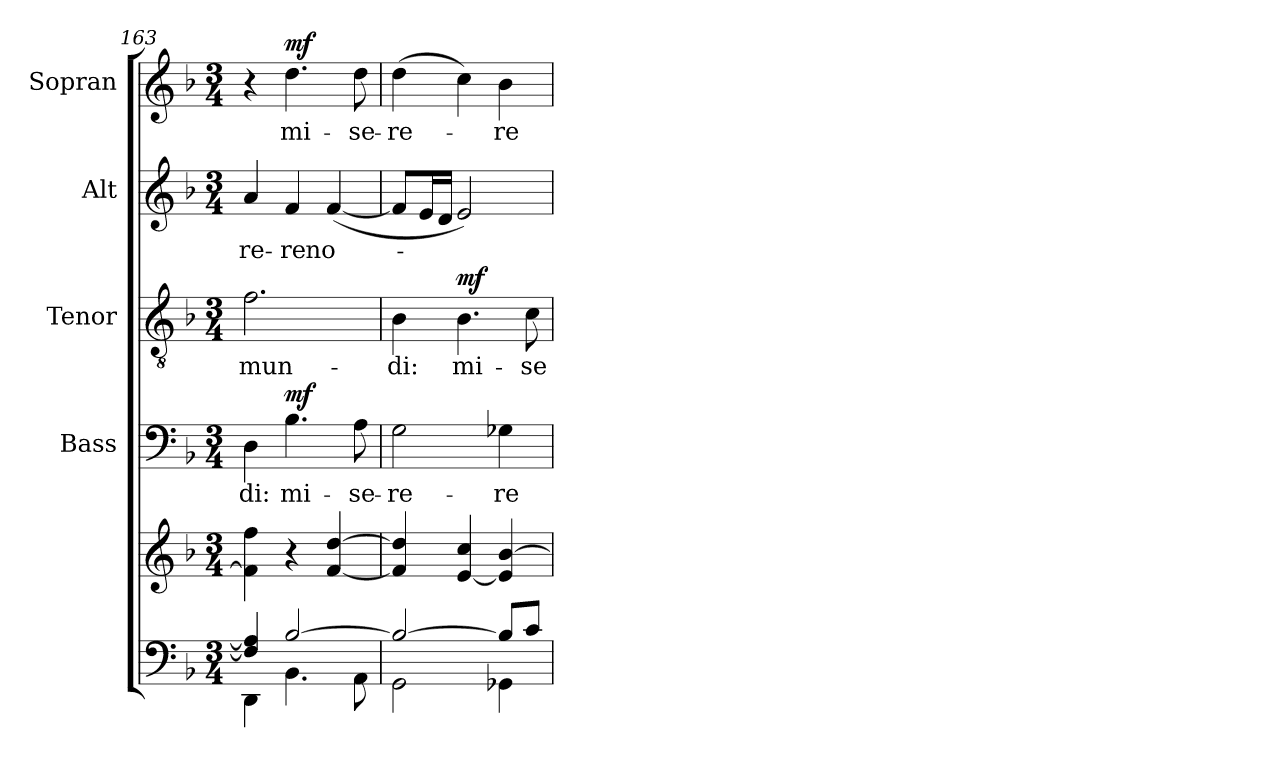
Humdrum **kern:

**kern	**kern	**kern	**text	**dynam	**kern	**text	**dynam	**kern	**text	**kern	**text	**dynam
*part5	*part5	*part4	*part4	*part4	*part3	*part3	*part3	*part2	*part2	*part1	*part1	*part1
*staff6	*staff5	*staff4	*staff4	*staff4	*staff3	*staff3	*staff3	*staff2	*staff2	*staff1	*staff1	*staff1
*	*	*I"Bass	*	*	*I"Tenor	*	*	*I"Alt	*	*I"Sopran	*	*
*	*	*I'B.	*	*	*I'T.	*	*	*I'A.	*	*I'S.	*	*
*clefF4	*clefG2	*clefF4	*	*	*clefGv2	*	*	*clefG2	*	*clefG2	*	*
*k[b-]	*k[b-]	*k[b-]	*	*	*k[b-]	*	*	*k[b-]	*	*k[b-]	*	*
*F:	*F:	*F:	*	*	*F:	*	*	*F:	*	*F:	*	*
*M3/4	*M3/4	*M3/4	*	*	*M3/4	*	*	*M3/4	*	*M3/4	*	*
=163	=163	=163	=163	=163	=163	=163	=163	=163	=163	=163	=163	=163
*^	*	*	*	*	*	*	*	*	*	*	*	*
!	!	!	!	!LO:LY:b	!	!	!LO:LY:b	!	!	!LO:LY:b	!	!	!
4F/] 4A/]	4DD\	4f\] 4ff\	4D\	-di:	.	2.f\	mun-	.	4a/	-re-	4r	.	.
!	!	!	!	!LO:LY:b	!LO:DY:a	!	!	!	!	!LO:LY:b	!	!LO:LY:b	!LO:DY:a
[>2B-/	4.BB-\	4r	4.B-\	mi-	mf	.	.	.	4f/	-re	4.dd\	mi-	mf
!	!	!	!	!	!	!	!	!	!	!LO:LY:b	!	!	!
.	.	[4f/ [4dd/	.	.	.	.	.	.	(<[4f/	no-	.	.	.
!	!	!	!	!LO:LY:b	!	!	!	!	!	!	!	!LO:LY:b	!
.	8AA\	.	8A\	-se-	.	.	.	.	.	.	8dd\	-se-	.
=164	=164	=164	=164	=164	=164	=164	=164	=164	=164	=164	=164	=164	=164
!	!	!	!	!LO:LY:b	!	!	!LO:LY:b	!	!	!	!	!LO:LY:b	!
2B-/_	2GG\	4f/] 4dd/]	2G\	-re-	.	4B-\	-di:	.	8f/L]	.	(>4dd\	-re-	.
.	.	.	.	.	.	.	.	.	16e/L	.	.	.	.
.	.	.	.	.	.	.	.	.	16d/JJ	.	.	.	.
!	!	!	!	!	!	!	!LO:LY:b	!LO:DY:a	!	!	!	!	!
.	.	[4e/ 4cc/	.	.	.	4.B-\	mi-	mf	2e/)	.	4cc\)	.	.
!	!	!	!	!LO:LY:b	!	!	!	!	!	!	!	!LO:LY:b	!
8B-/L]	4GG-X\	4e/] [>4b-/	4G-X\	-re	.	.	.	.	.	.	4b-\	-re	.
!	!	!	!	!	!	!	!LO:LY:b	!	!	!	!	!	!
8c/J	.	.	.	.	.	8c\	-se-	.	.	.	.	.	.
*v	*v	*	*	*	*	*	*	*	*	*	*	*	*
=	=	=	=	=	=	=	=	=	=	=	=	=
*-	*-	*-	*-	*-	*-	*-	*-	*-	*-	*-	*-	*-
